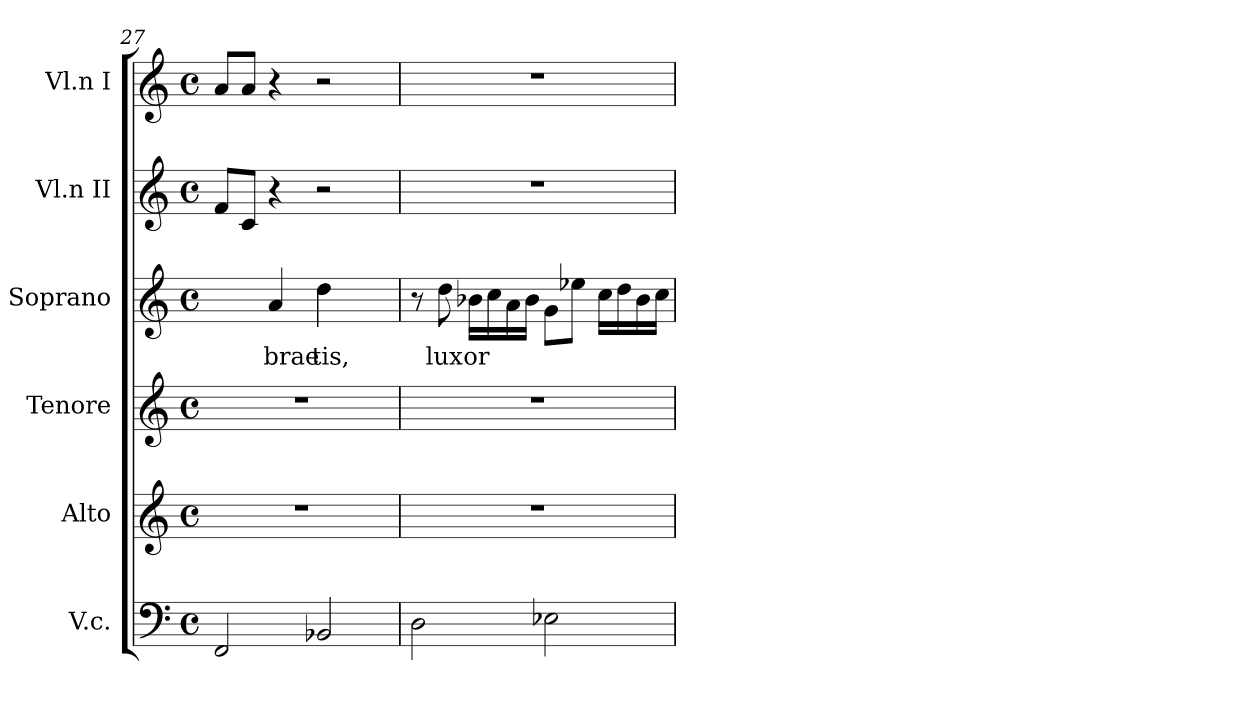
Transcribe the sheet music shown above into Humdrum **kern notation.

**kern	**kern	**kern	**kern	**text	**kern	**kern
*part6	*part5	*part4	*part3	*part3	*part2	*part1
*staff6	*staff5	*staff4	*staff3	*staff3	*staff2	*staff1
*I"V.c.	*I"Alto	*I"Tenore	*I"Soprano	*	*I"Vl.n II	*I"Vl.n I
*I'V.c.	*I'Alto	*I'Tenore	*I'Soprano	*	*I'Vl.n II	*I'Vl.n I
*clefF4	*clefG2	*clefG2	*clefG2	*	*clefG2	*clefG2
*k[]	*k[]	*k[]	*k[]	*	*k[]	*k[]
*C:	*C:	*C:	*C:	*	*C:	*C:
*M4/4	*M4/4	*M4/4	*M4/4	*	*M4/4	*M4/4
*met(c)	*met(c)	*met(c)	*met(c)	*	*met(c)	*met(c)
=27	=27	=27	=27	=27	=27	=27
*	*	*	*^	*	*	*
2FF/	1r	1r	4ryy	2ryy	.	8f/L	8a/L
.	.	.	.	.	.	8c/J	8a/J
!	!	!	!	!	!LO:LY:b	!	!
.	.	.	4a/	.	brae	4r	4r
!	!	!	!	!	!LO:LY:b	!	!
!	!	!	!	!	!LO:LY:b	!	!
2BB-X/	.	.	4dd\	4dd\	tis,	2r	2r
.	.	.	4ryy	4ryy	.	.	.
*	*	*	*v	*v	*	*	*
!!LO:LB:g=z
=28	=28	=28	=28	=28	=28	=28
2D\	1r	1r	8r	.	1r	1r
!	!	!	!	!LO:LY:b	!	!
.	.	.	8dd\	lux	.	.
!	!	!	!	!LO:LY:b	!	!
.	.	.	16b-X\LL	or	.	.
.	.	.	16cc\	.	.	.
.	.	.	16a\	.	.	.
.	.	.	16b-\JJ	.	.	.
2E-X\	.	.	8g\L	.	.	.
.	.	.	8ee-X\J	.	.	.
.	.	.	16cc\LL	.	.	.
.	.	.	16dd\	.	.	.
.	.	.	16b-\	.	.	.
.	.	.	16cc\JJ	.	.	.
=	=	=	=	=	=	=
*-	*-	*-	*-	*-	*-	*-
